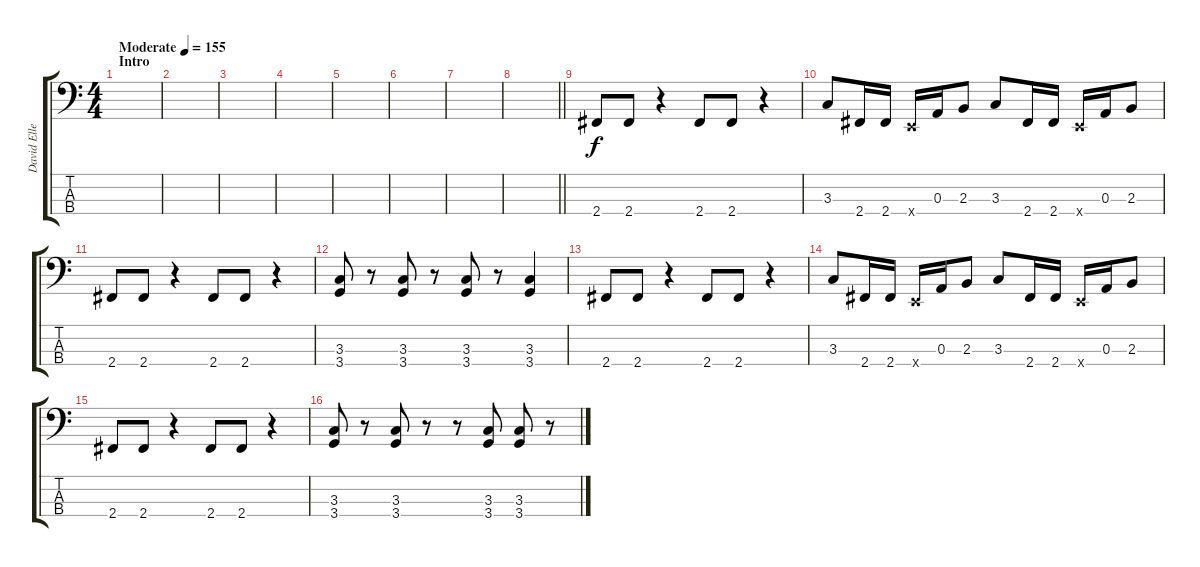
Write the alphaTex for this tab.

\track ("David Ellefson" "David Elle") {solo instrument electricbassfinger}
\staff {score tabs}
\tuning (G2 D2 A1 E1) {hide}
\ts (4 4)
\section ("" "Intro")
\tempo (155 "Moderate")
\clef f4
\ks c
|
|
|
|
|
|
|
\barLineRight lightlight
|
\section ("" "")
2.4.8 2.4.8 r.4 2.4.8 2.4.8 r.4 |
3.3.8 2.4.16 2.4.16 0.4{x}.16 0.3.16 2.3.8 3.3.8 2.4.16 2.4.16 0.4{x}.16 0.3.16 2.3.8 |
2.4.8 2.4.8 r.4 2.4.8 2.4.8 r.4 |
(3.3 3.4).8 r.8 (3.3 3.4).8 r.8 (3.3 3.4).8 r.8 (3.3 3.4).4 |
2.4.8 2.4.8 r.4 2.4.8 2.4.8 r.4 |
3.3.8 2.4.16 2.4.16 0.4{x}.16 0.3.16 2.3.8 3.3.8 2.4.16 2.4.16 0.4{x}.16 0.3.16 2.3.8 |
2.4.8 2.4.8 r.4 2.4.8 2.4.8 r.4 |
(3.3 3.4).8 r.8 (3.3 3.4).8 r.8 r.8 (3.3 3.4).8 (3.3 3.4).8 r.8
